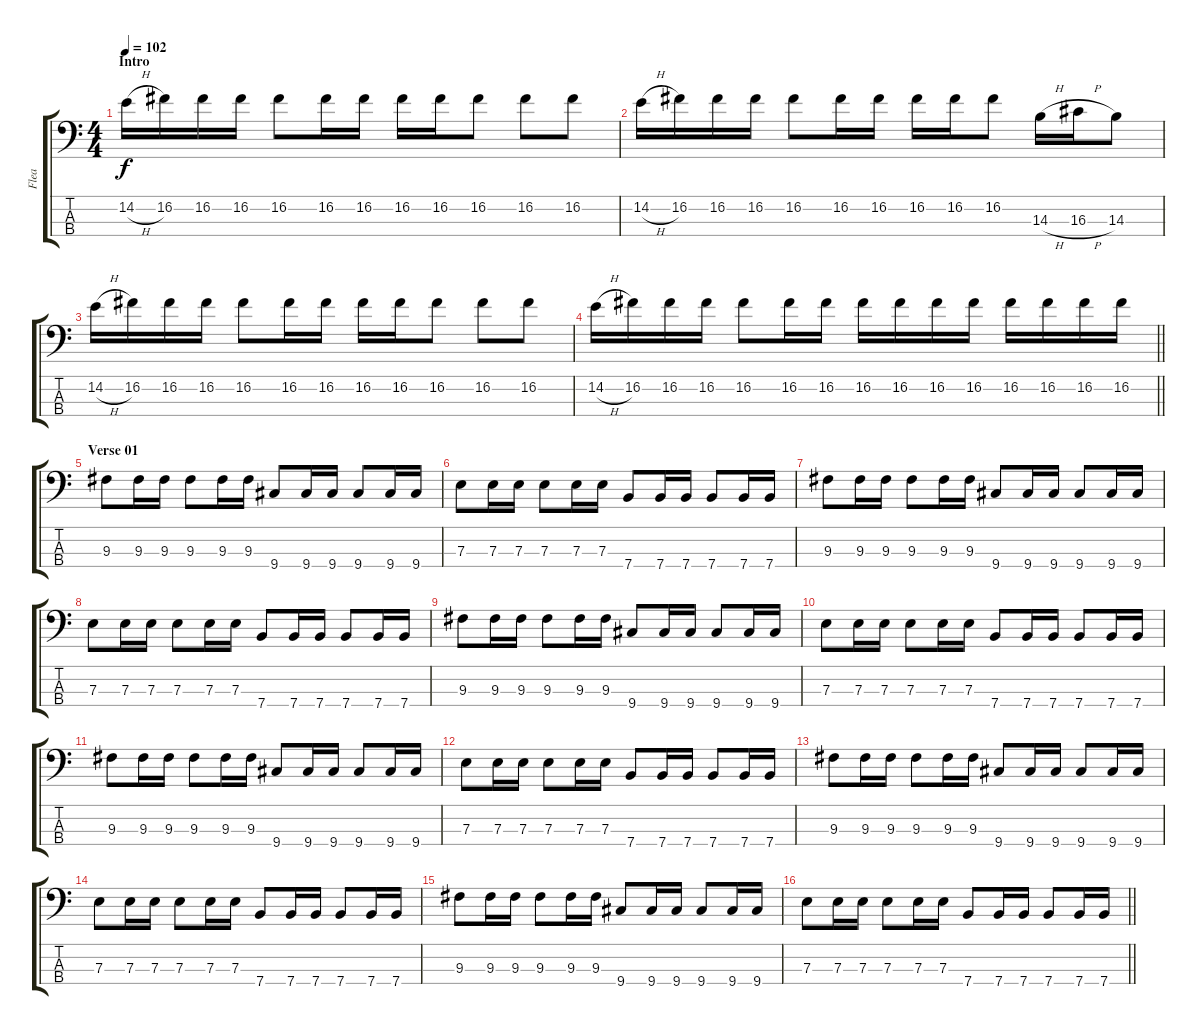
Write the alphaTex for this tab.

\track ("Flea" "Flea") {instrument electricbassfinger}
\staff {score tabs}
\tuning (G2 D2 A1 E1) {hide}
\ts (4 4)
\section ("" "Intro")
\tempo 102
\clef f4
\ks c
14.2{h}.16{dy f instrument electricbassfinger} 16.2.16 16.2.16 16.2.16 16.2.8 16.2.16 16.2.16 16.2.16 16.2.16 16.2.8 16.2.8 16.2.8 |
14.2{h}.16 16.2.16 16.2.16 16.2.16 16.2.8 16.2.16 16.2.16 16.2.16 16.2.16 16.2.8 14.3{h}.16 16.3{h}.16 14.3.8 |
14.2{h}.16 16.2.16 16.2.16 16.2.16 16.2.8 16.2.16 16.2.16 16.2.16 16.2.16 16.2.8 16.2.8 16.2.8 |
\barLineRight lightlight
14.2{h}.16 16.2.16 16.2.16 16.2.16 16.2.8 16.2.16 16.2.16 16.2.16 16.2.16 16.2.16 16.2.16 16.2.16 16.2.16 16.2.16 16.2.16 |
\section ("" "Verse 01")
9.3.8 9.3.16 9.3.16 9.3.8 9.3.16 9.3.16 9.4.8 9.4.16 9.4.16 9.4.8 9.4.16 9.4.16 |
7.3.8 7.3.16 7.3.16 7.3.8 7.3.16 7.3.16 7.4.8 7.4.16 7.4.16 7.4.8 7.4.16 7.4.16 |
9.3.8 9.3.16 9.3.16 9.3.8 9.3.16 9.3.16 9.4.8 9.4.16 9.4.16 9.4.8 9.4.16 9.4.16 |
7.3.8 7.3.16 7.3.16 7.3.8 7.3.16 7.3.16 7.4.8 7.4.16 7.4.16 7.4.8 7.4.16 7.4.16 |
9.3.8 9.3.16 9.3.16 9.3.8 9.3.16 9.3.16 9.4.8 9.4.16 9.4.16 9.4.8 9.4.16 9.4.16 |
7.3.8 7.3.16 7.3.16 7.3.8 7.3.16 7.3.16 7.4.8 7.4.16 7.4.16 7.4.8 7.4.16 7.4.16 |
9.3.8 9.3.16 9.3.16 9.3.8 9.3.16 9.3.16 9.4.8 9.4.16 9.4.16 9.4.8 9.4.16 9.4.16 |
7.3.8 7.3.16 7.3.16 7.3.8 7.3.16 7.3.16 7.4.8 7.4.16 7.4.16 7.4.8 7.4.16 7.4.16 |
9.3.8 9.3.16 9.3.16 9.3.8 9.3.16 9.3.16 9.4.8 9.4.16 9.4.16 9.4.8 9.4.16 9.4.16 |
7.3.8 7.3.16 7.3.16 7.3.8 7.3.16 7.3.16 7.4.8 7.4.16 7.4.16 7.4.8 7.4.16 7.4.16 |
9.3.8 9.3.16 9.3.16 9.3.8 9.3.16 9.3.16 9.4.8 9.4.16 9.4.16 9.4.8 9.4.16 9.4.16 |
\barLineRight lightlight
7.3.8 7.3.16 7.3.16 7.3.8 7.3.16 7.3.16 7.4.8 7.4.16 7.4.16 7.4.8 7.4.16 7.4.16
